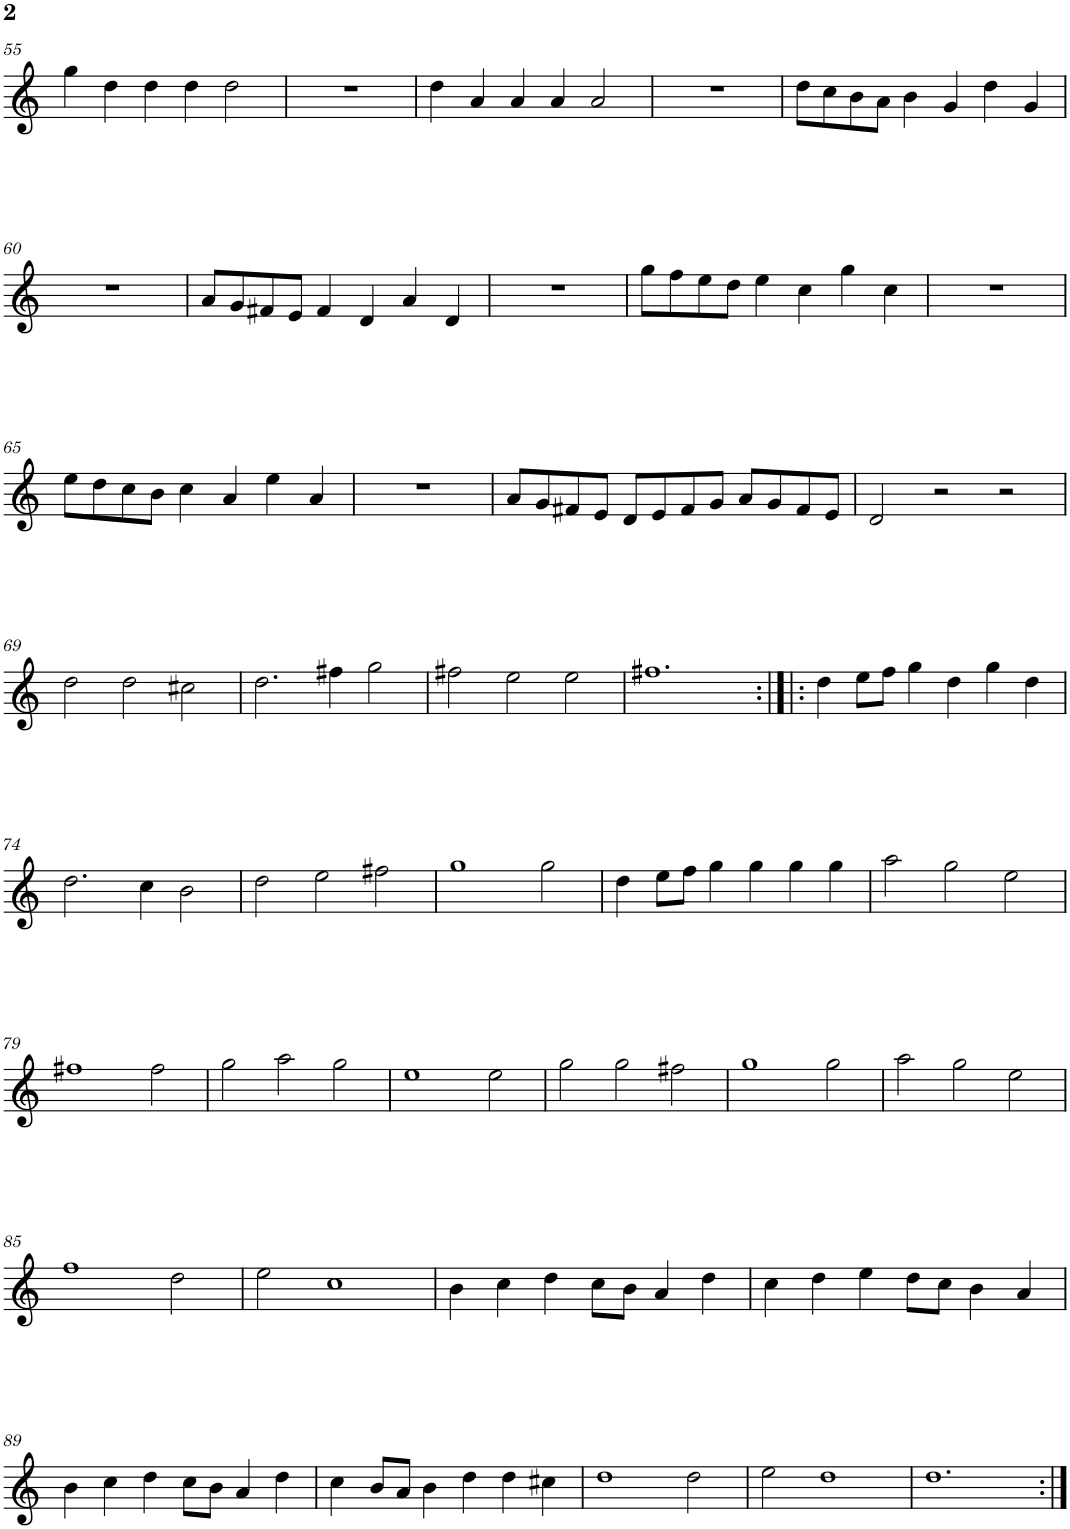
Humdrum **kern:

**kern
*part1
*staff1
*I"Cinq parties
!!LO:PB:g=z
*clefG2
*k[]
*M3/2
=55
4gg\
4dd\
4dd\
4dd\
2dd\
=56
1.r
=57
4dd\
4a/
4a/
4a/
2a/
=58
1.r
=59
8dd\L
8cc\
8b\
8a\J
4b\
4g/
4dd\
4g/
!!LO:LB:g=z
=60
1.r
=61
8a/L
8g/
8f#X/
8e/J
4f#/
4d/
4a/
4d/
=62
1.r
=63
8gg\L
8ff\
8ee\
8dd\J
4ee\
4cc\
4gg\
4cc\
=64
1.r
!!LO:LB:g=z
=65
8ee\L
8dd\
8cc\
8b\J
4cc\
4a/
4ee\
4a/
=66
1.r
=67
8a/L
8g/
8f#X/
8e/J
8d/L
8e/
8f#/
8g/J
8a/L
8g/
8f#/
8e/J
=68
2d/
2r
2r
!!LO:LB:g=z
=69
2dd\
2dd\
2cc#X\
=70
2.dd\
4ff#X\
2gg\
=71
2ff#X\
2ee\
2ee\
=72
1.ff#X
=73:|!|:
4dd\
8ee\L
8ff\J
4gg\
4dd\
4gg\
4dd\
!!LO:LB:g=z
=74
2.dd\
4cc\
2b\
=75
2dd\
2ee\
2ff#X\
=76
1gg
2gg\
=77
4dd\
8ee\L
8ff\J
4gg\
4gg\
4gg\
4gg\
=78
2aa\
2gg\
2ee\
!!LO:LB:g=z
=79
1ff#X
2ff#\
=80
2gg\
2aa\
2gg\
=81
1ee
2ee\
=82
2gg\
2gg\
2ff#X\
=83
1gg
2gg\
=84
2aa\
2gg\
2ee\
!!LO:LB:g=z
=85
1ff
2dd\
=86
2ee\
1cc
=87
4b\
4cc\
4dd\
8cc\L
8b\J
4a/
4dd\
=88
4cc\
4dd\
4ee\
8dd\L
8cc\J
4b\
4a/
!!LO:LB:g=z
=89
4b\
4cc\
4dd\
8cc\L
8b\J
4a/
4dd\
=90
4cc\
8b/L
8a/J
4b\
4dd\
4dd\
4cc#X\
=91
1dd
2dd\
=92
2ee\
1dd
=93
1.dd
=:|!
*-
